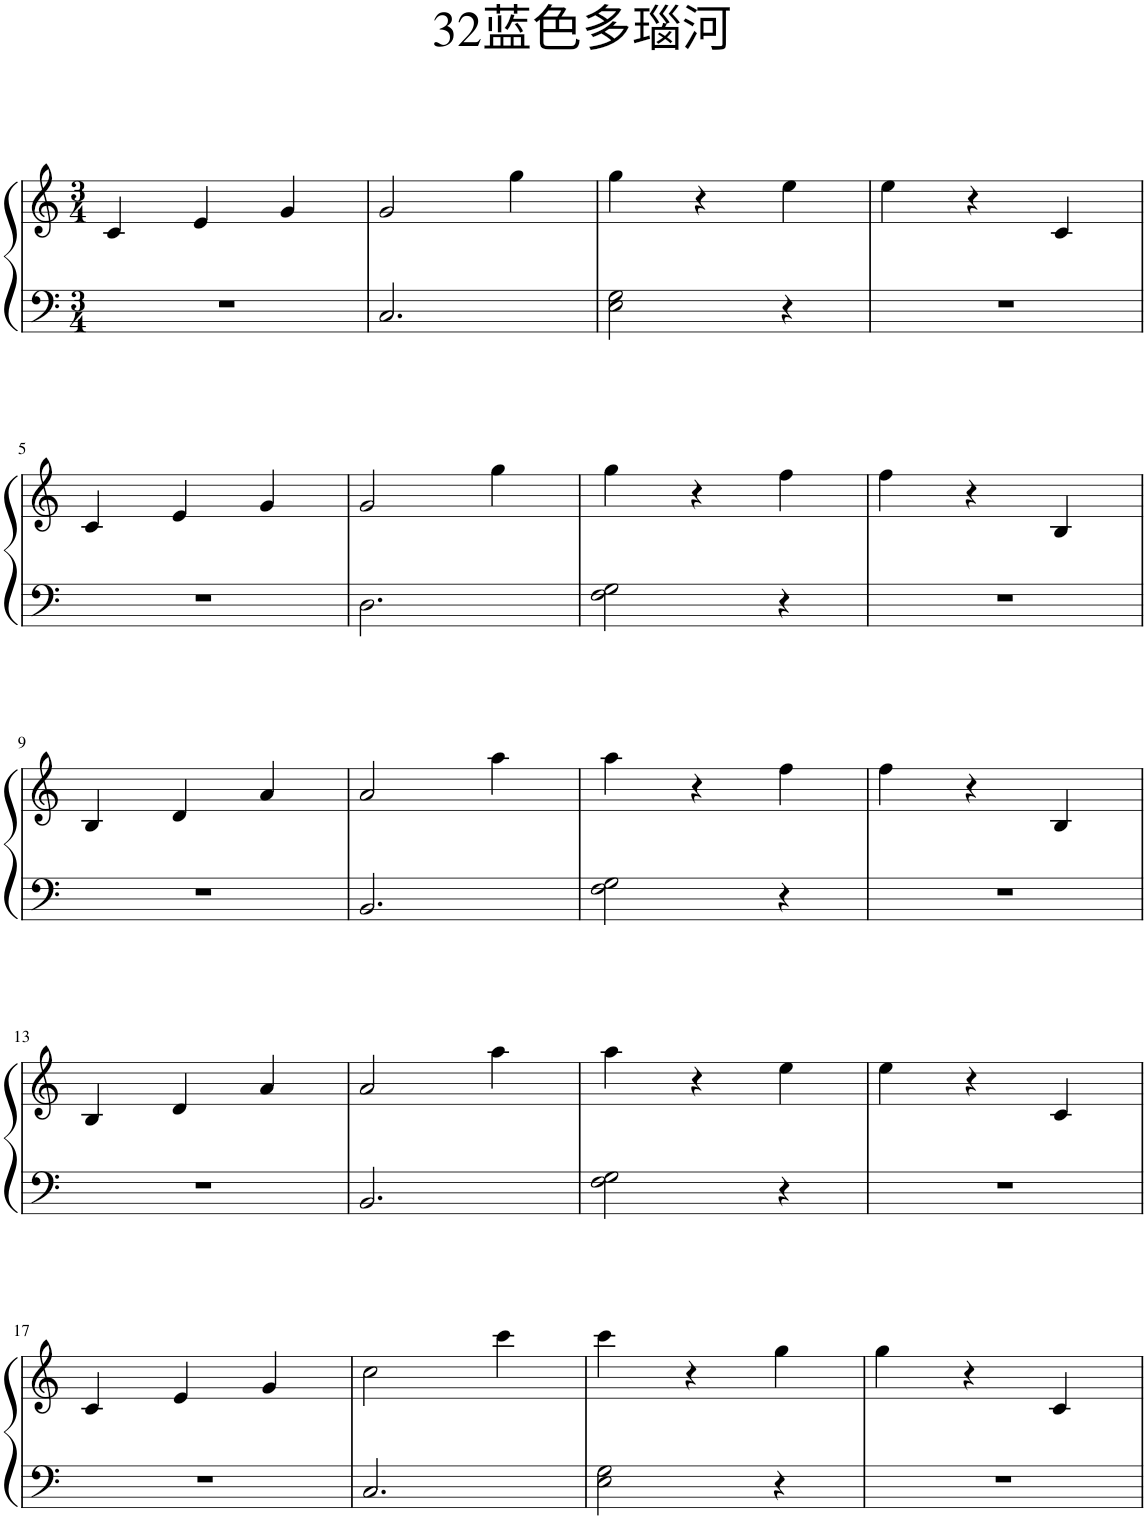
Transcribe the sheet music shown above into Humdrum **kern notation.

**kern	**kern
*part1	*part1
*staff2	*staff1
*I"钢琴	*
*clefF4	*clefG2
*k[]	*k[]
*M3/4	*M3/4
=1	=1
2.r	4c/
.	4e/
.	4g/
=2	=2
2.C/	2g/
.	4gg\
=3	=3
2E\ 2G\	4gg\
.	4r
4r	4ee\
=4	=4
2.r	4ee\
.	4r
.	4c/
!!LO:LB:g=z
=5	=5
2.r	4c/
.	4e/
.	4g/
=6	=6
2.D\	2g/
.	4gg\
=7	=7
2F\ 2G\	4gg\
.	4r
4r	4ff\
=8	=8
2.r	4ff\
.	4r
.	4B/
!!LO:LB:g=z
=9	=9
2.r	4B/
.	4d/
.	4a/
=10	=10
2.BB/	2a/
.	4aa\
=11	=11
2F\ 2G\	4aa\
.	4r
4r	4ff\
=12	=12
2.r	4ff\
.	4r
.	4B/
!!LO:LB:g=z
=13	=13
2.r	4B/
.	4d/
.	4a/
=14	=14
2.BB/	2a/
.	4aa\
=15	=15
2F\ 2G\	4aa\
.	4r
4r	4ee\
=16	=16
2.r	4ee\
.	4r
.	4c/
!!LO:LB:g=z
=17	=17
2.r	4c/
.	4e/
.	4g/
=18	=18
2.C/	2cc\
.	4ccc\
=19	=19
2E\ 2G\	4ccc\
.	4r
4r	4gg\
=20	=20
2.r	4gg\
.	4r
.	4c/
=	=
*-	*-
